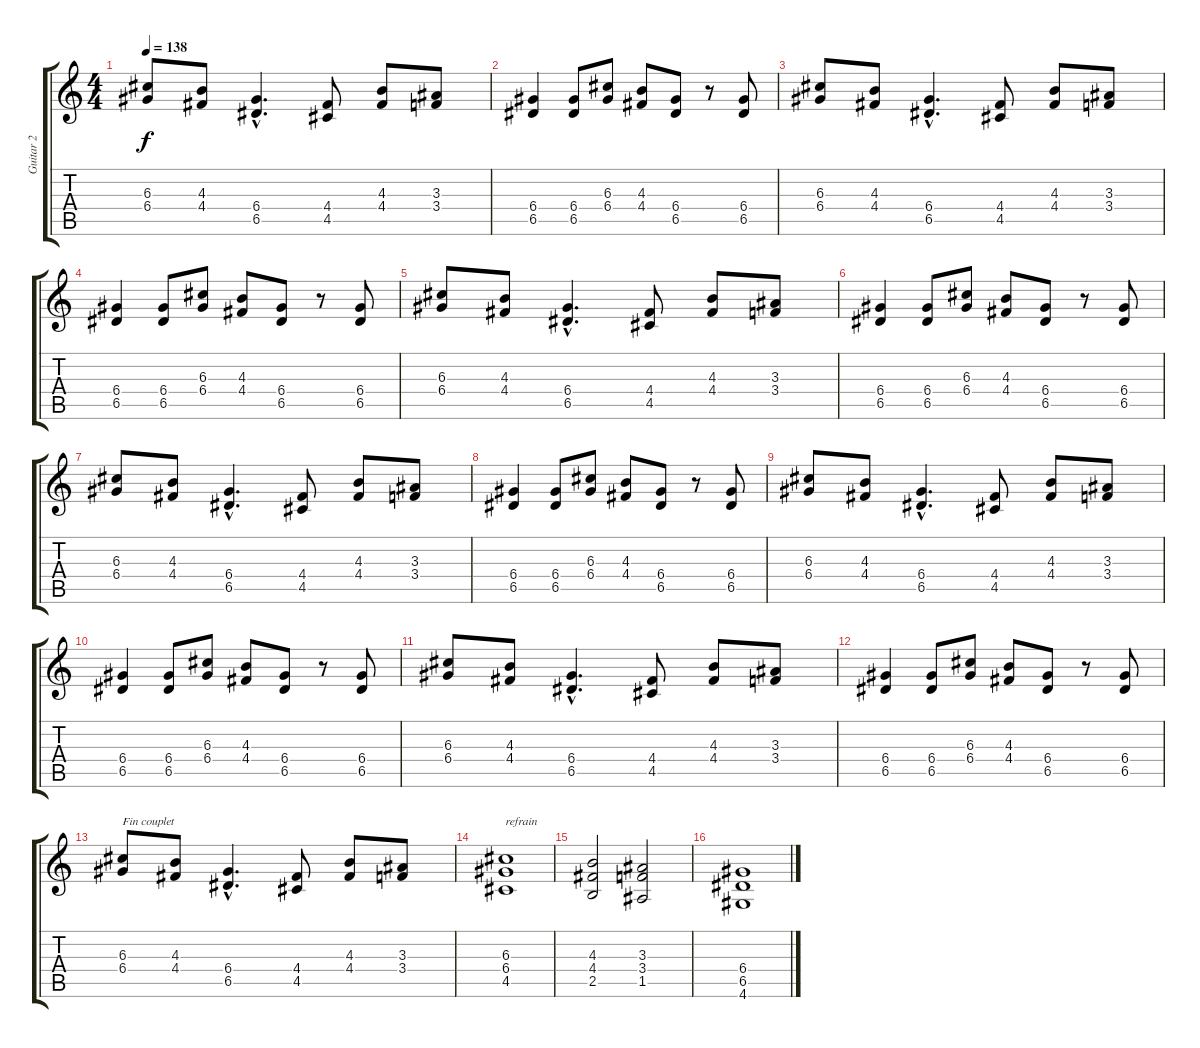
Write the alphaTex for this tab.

\track ("Guitar 2" "Guitar 2") {instrument overdrivenguitar}
\staff {score tabs}
\tuning (E4 B3 G3 D3 A2 E2) {hide}
\ts (4 4)
\tempo 138
\clef g2
\ks c
(6.3 6.4).8{dy f} (4.3 4.4).8 (6.4{hac} 6.5{hac}).4{d} (4.4 4.5).8 (4.3 4.4).8 (3.3 3.4).8 |
(6.4 6.5).4 (6.4 6.5).8 (6.3 6.4).8 (4.3 4.4).8 (6.4 6.5).8 r.8 (6.4 6.5).8 |
(6.3 6.4).8 (4.3 4.4).8 (6.4{hac} 6.5{hac}).4{d} (4.4 4.5).8 (4.3 4.4).8 (3.3 3.4).8 |
(6.4 6.5).4 (6.4 6.5).8 (6.3 6.4).8 (4.3 4.4).8 (6.4 6.5).8 r.8 (6.4 6.5).8 |
(6.3 6.4).8 (4.3 4.4).8 (6.4{hac} 6.5{hac}).4{d} (4.4 4.5).8 (4.3 4.4).8 (3.3 3.4).8 |
(6.4 6.5).4 (6.4 6.5).8 (6.3 6.4).8 (4.3 4.4).8 (6.4 6.5).8 r.8 (6.4 6.5).8 |
(6.3 6.4).8 (4.3 4.4).8 (6.4{hac} 6.5{hac}).4{d} (4.4 4.5).8 (4.3 4.4).8 (3.3 3.4).8 |
(6.4 6.5).4 (6.4 6.5).8 (6.3 6.4).8 (4.3 4.4).8 (6.4 6.5).8 r.8 (6.4 6.5).8 |
(6.3 6.4).8 (4.3 4.4).8 (6.4{hac} 6.5{hac}).4{d} (4.4 4.5).8 (4.3 4.4).8 (3.3 3.4).8 |
(6.4 6.5).4 (6.4 6.5).8 (6.3 6.4).8 (4.3 4.4).8 (6.4 6.5).8 r.8 (6.4 6.5).8 |
(6.3 6.4).8 (4.3 4.4).8 (6.4{hac} 6.5{hac}).4{d} (4.4 4.5).8 (4.3 4.4).8 (3.3 3.4).8 |
(6.4 6.5).4 (6.4 6.5).8 (6.3 6.4).8 (4.3 4.4).8 (6.4 6.5).8 r.8 (6.4 6.5).8 |
(6.3 6.4).8{txt "Fin couplet"} (4.3 4.4).8 (6.4{hac} 6.5{hac}).4{d} (4.4 4.5).8 (4.3 4.4).8 (3.3 3.4).8 |
(6.3 6.4 4.5).1{txt "refrain"} |
(4.3 4.4 2.5).2 (3.3 3.4 1.5).2 |
(6.4 6.5 4.6).1
